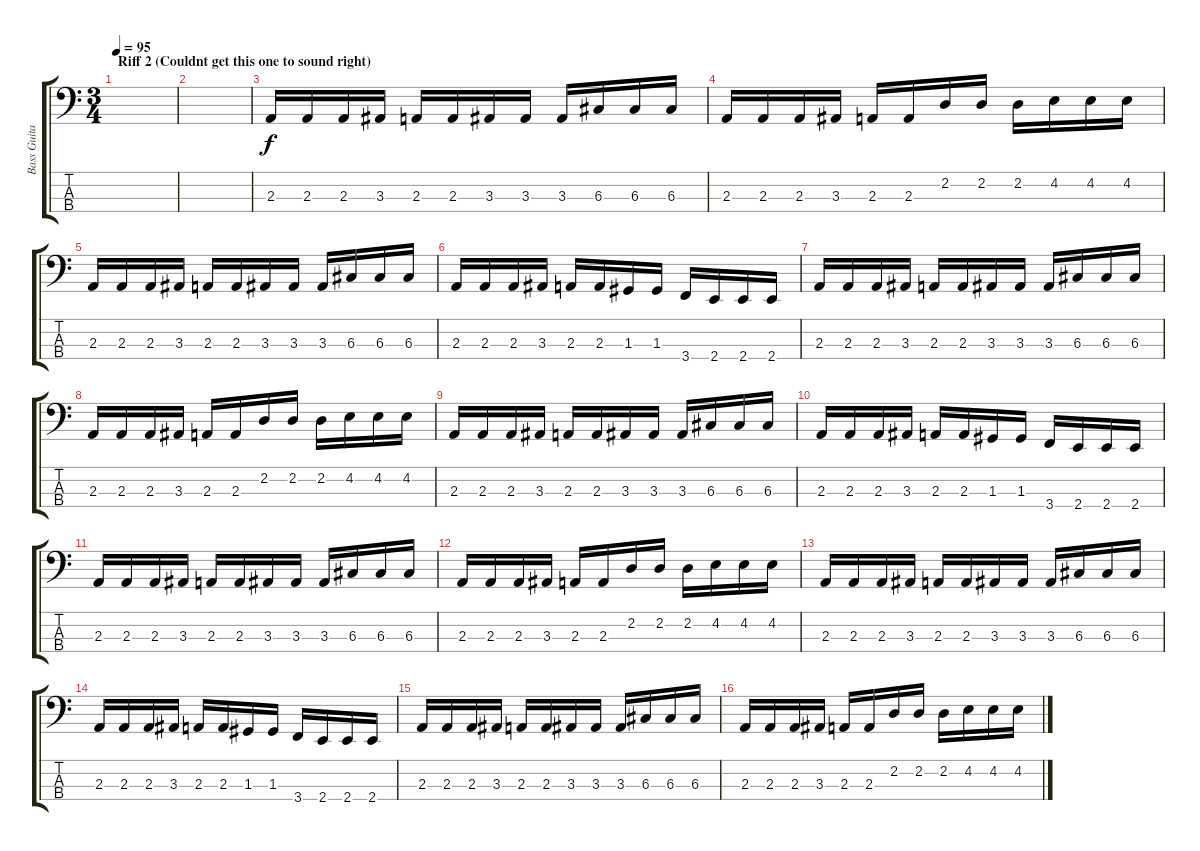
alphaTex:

\track ("Bass Guitar" "Bass Guita") {instrument electricbasspick}
\staff {score tabs}
\tuning (F2 C2 G1 D1) {hide}
\ts (3 4)
\section ("" "Riff 2 (Couldnt get this one to sound right)")
\tempo 95
\clef f4
\ks c
|
|
2.3.16 2.3.16 2.3.16 3.3.16 2.3.16 2.3.16 3.3.16 3.3.16 3.3.16 6.3.16 6.3.16 6.3.16 |
2.3.16 2.3.16 2.3.16 3.3.16 2.3.16 2.3.16 2.2.16 2.2.16 2.2.16 4.2.16 4.2.16 4.2.16 |
2.3.16 2.3.16 2.3.16 3.3.16 2.3.16 2.3.16 3.3.16 3.3.16 3.3.16 6.3.16 6.3.16 6.3.16 |
2.3.16 2.3.16 2.3.16 3.3.16 2.3.16 2.3.16 1.3.16 1.3.16 3.4.16 2.4.16 2.4.16 2.4.16 |
2.3.16 2.3.16 2.3.16 3.3.16 2.3.16 2.3.16 3.3.16 3.3.16 3.3.16 6.3.16 6.3.16 6.3.16 |
2.3.16 2.3.16 2.3.16 3.3.16 2.3.16 2.3.16 2.2.16 2.2.16 2.2.16 4.2.16 4.2.16 4.2.16 |
2.3.16 2.3.16 2.3.16 3.3.16 2.3.16 2.3.16 3.3.16 3.3.16 3.3.16 6.3.16 6.3.16 6.3.16 |
2.3.16 2.3.16 2.3.16 3.3.16 2.3.16 2.3.16 1.3.16 1.3.16 3.4.16 2.4.16 2.4.16 2.4.16 |
2.3.16 2.3.16 2.3.16 3.3.16 2.3.16 2.3.16 3.3.16 3.3.16 3.3.16 6.3.16 6.3.16 6.3.16 |
2.3.16 2.3.16 2.3.16 3.3.16 2.3.16 2.3.16 2.2.16 2.2.16 2.2.16 4.2.16 4.2.16 4.2.16 |
2.3.16 2.3.16 2.3.16 3.3.16 2.3.16 2.3.16 3.3.16 3.3.16 3.3.16 6.3.16 6.3.16 6.3.16 |
2.3.16 2.3.16 2.3.16 3.3.16 2.3.16 2.3.16 1.3.16 1.3.16 3.4.16 2.4.16 2.4.16 2.4.16 |
2.3.16 2.3.16 2.3.16 3.3.16 2.3.16 2.3.16 3.3.16 3.3.16 3.3.16 6.3.16 6.3.16 6.3.16 |
2.3.16 2.3.16 2.3.16 3.3.16 2.3.16 2.3.16 2.2.16 2.2.16 2.2.16 4.2.16 4.2.16 4.2.16
